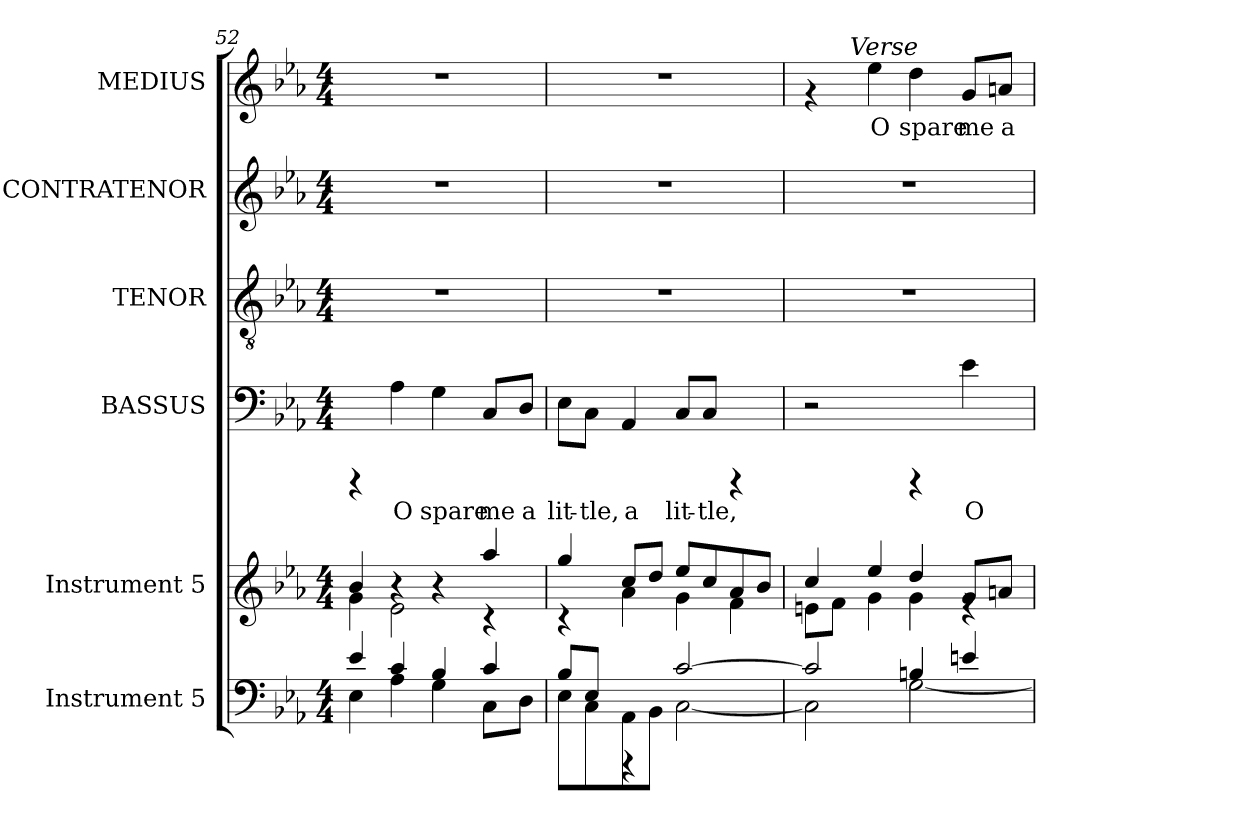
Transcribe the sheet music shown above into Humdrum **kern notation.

**kern	**kern	**kern	**text	**kern	**kern	**kern	**text
*part6	*part5	*part4	*part4	*part3	*part2	*part1	*part1
*staff6	*staff5	*staff4	*staff4	*staff3	*staff2	*staff1	*staff1
*I"Instrument 5	*I"Instrument 5	*I"BASSUS	*	*I"TENOR	*I"CONTRATENOR	*I"MEDIUS	*
*	*	*I'B	*	*I'T	*I'A	*I'S	*
!!LO:LB:g=z
*clefF4	*clefG2	*clefF4	*	*clefGv2	*clefG2	*clefG2	*
*k[b-e-a-]	*k[b-e-a-]	*k[b-e-a-]	*	*k[b-e-a-]	*k[b-e-a-]	*k[b-e-a-]	*
*E-:	*E-:	*E-:	*	*E-:	*E-:	*E-:	*
*M4/4	*M4/4	*M4/4	*	*M4/4	*M4/4	*M4/4	*
=52	=52	=52	=52	=52	=52	=52	=52
*^	*^	*	*	*	*	*	*
4e-/	4E-\	4b-/	4g\	4rCCC	.	1r	1r	1r	.
!	!	!	!	!	!LO:LY:b	!	!	!	!
4c/	4A-\	4ra	2e-\	4A-\	O	.	.	.	.
!	!	!	!	!	!LO:LY:b	!	!	!	!
4B-/	4G\	4ra	.	4G\	spare	.	.	.	.
!	!	!	!	!	!LO:LY:b	!	!	!	!
4c/	8C\L	4aa-/	4rc	8C/L	me	.	.	.	.
!	!	!	!	!	!LO:LY:b	!	!	!	!
.	8D\J	.	.	8D/J	a	.	.	.	.
=53	=53	=53	=53	=53	=53	=53	=53	=53	=53
!	!	!	!	!	!LO:LY:b	!	!	!	!
8B-/L	8E-\L	4gg/	4rc	8E-\L	lit-	1r	1r	1r	.
!	!	!	!	!	!LO:LY:b	!	!	!	!
8E-/J	8C\	.	.	8C\J	-tle,	.	.	.	.
!	!	!	!	!	!LO:LY:b	!	!	!	!
4rEEE	8AA-\	8cc/L	4a-\	4AA-/	a	.	.	.	.
.	8BB-\J	8dd/J	.	.	.	.	.	.	.
!	!	!	!	!	!LO:LY:b	!	!	!	!
[>2c/	[<2C\	8ee-/L	4g\	8C/L	lit-	.	.	.	.
!	!	!	!	!	!LO:LY:b	!	!	!	!
.	.	8cc/	.	8C/J	-tle,	.	.	.	.
.	.	8a-/	4f\	4rCCC	.	.	.	.	.
.	.	8b-/J	.	.	.	.	.	.	.
=54	=54	=54	=54	=54	=54	=54	=54	=54	=54
*	*	*	*	*	*	*	*	*^	*
2c/]	2C\]	4cc/	8en\L	2r	.	1r	1r	4rf	8.ryy	.
.	.	.	8f\J	.	.	.	.	.	.	.
!	!	!	!	!	!	!	!	!	!LO:TX:a:i:t=Verse	!
.	.	.	.	.	.	.	.	.	2ryy	.
!	!	!	!	!	!	!	!	!	!	!LO:LY:b:cj
.	.	4ee-/	4g\	.	.	.	.	4ee-\	.	O
!	!	!	!	!	!	!	!	!	!	!LO:LY:b:cj
4Bn/	[<2G\	4dd/	4g\	4rCCC	.	.	.	4dd\	.	spare
.	.	.	.	.	.	.	.	.	4ryy	.
!	!	!	!	!	!LO:LY:b	!	!	!	!	!LO:LY:b:cj
4e/	.	8g/L	4rd	4e-\	O	.	.	8g/L	.	me
!	!	!	!	!	!	!	!	!	!	!LO:LY:b:cj
.	.	8an/J	.	.	.	.	.	8an/J	.	a
.	.	.	.	.	.	.	.	.	16ryy	.
*v	*v	*	*	*	*	*	*	*v	*v	*
*	*v	*v	*	*	*	*	*	*
=	=	=	=	=	=	=	=
*-	*-	*-	*-	*-	*-	*-	*-
